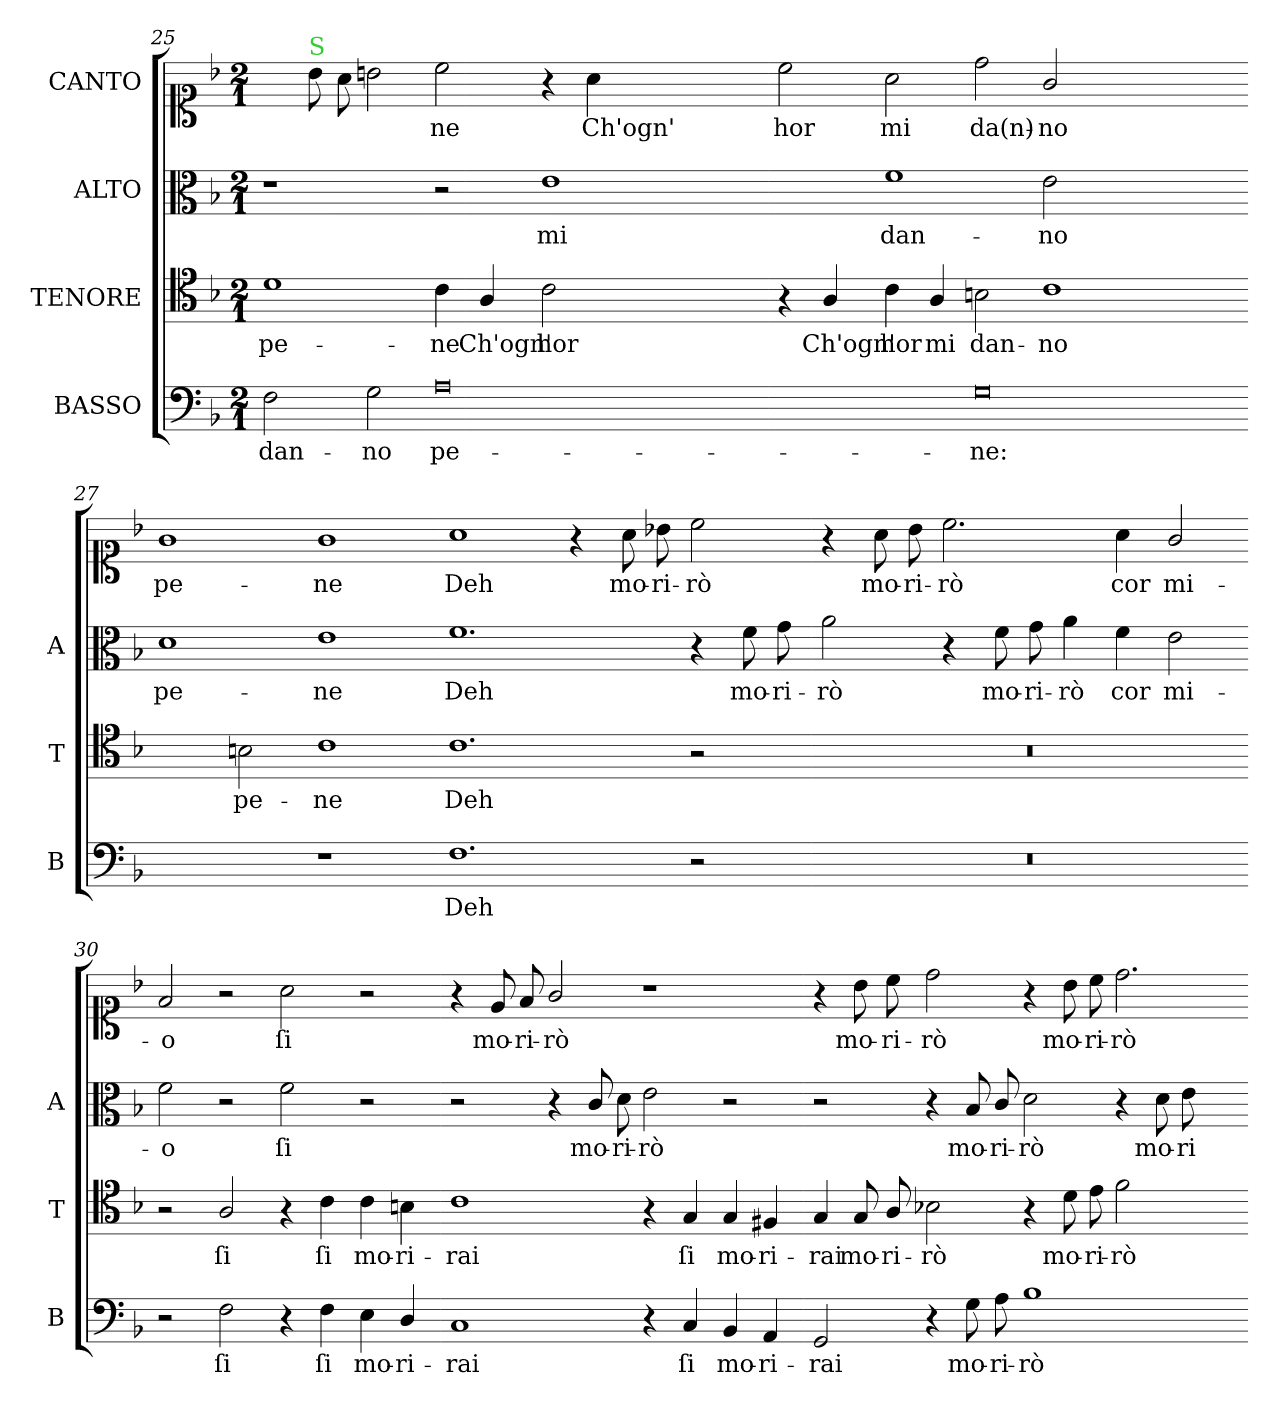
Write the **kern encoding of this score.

**kern	**text	**kern	**text	**kern	**text	**kern	**text
*part4	*part4	*part3	*part3	*part2	*part2	*part1	*part1
*staff4	*staff4	*staff3	*staff3	*staff2	*staff2	*staff1	*staff1
*I"BASSO	*	*I"TENORE	*	*I"ALTO	*	*I"CANTO	*
*I'B	*	*I'T	*	*I'A	*	*	*
*clefF4	*	*clefC4	*	*clefC3	*	*clefC1	*
*k[b-]	*	*k[b-]	*	*k[b-]	*	*k[b-]	*
*F:	*	*F:	*	*F:	*	*F:	*
*M2/1	*	*M2/1	*	*M2/1	*	*M2/1	*
=25	=25	=25	=25	=25	=25	=25	=25
2F\	dan-	1d	pe-	1r	.	4ryy	.
!	!	!	!	!	!	!LO:TX:a:color=limegreen:t=S	!
.	.	.	.	.	.	8b-\	.
.	.	.	.	.	.	8a\	.
2G\	-no	.	.	.	.	2bn\	.
0A	pe-	4c\	-ne	2r	.	2cc\	-ne
.	.	4A/	Ch'ogn'	.	.	.	.
.	.	2c\	hor	1e\	mi	4r	.
.	.	.	.	.	.	4a\	Ch'ogn'
.	.	1ryy	.	.	.	1ryy	.
.	.	.	.	2ryy	.	.	.
=26-	=26-	=26-	=26-	=26-	=26-	=26-	=26-
1ryy	.	4r	.	2ryy	.	2cc\	hor
!	!	!	!LO:LY:i	!	!	!	!
.	.	4A/	Ch'ogn'	.	.	.	.
!	!	!	!LO:LY:i	!	!	!	!
.	.	4c\	hor	1f	dan-	2a\	mi
.	.	4A/	mi	.	.	.	.
0G	-ne:	2Bn\	dan-	.	.	2dd\	da(n)-
.	.	1c\	-no	2e\	-no	2g/	-no
.	.	.	.	1ryy	.	1ryy	.
.	.	2ryy	.	.	.	.	.
=27-	=27-	=27-	=27-	=27-	=27-	=27-	=27-
1ryy	.	2ryy	.	1d	pe-	1g	pe-
.	.	2Bn\	pe-	.	.	.	.
1r	.	1c	-ne	1e	-ne	1g	-ne
=28-	=28-	=28-	=28-	=28-	=28-	=28-	=28-
1.F	Deh	1.c	Deh	1.f	Deh	1a	Deh
.	.	.	.	.	.	4r	.
.	.	.	.	.	.	8a\	mo-
.	.	.	.	.	.	8b-X\	-ri-
2r	.	2r	.	4r	.	2cc\	-rò
.	.	.	.	8f\	mo-	.	.
.	.	.	.	8g\	-ri-	.	.
=29-	=29-	=29-	=29-	=29-	=29-	=29-	=29-
0r	.	0r	.	2a\	-rò	4r	.
.	.	.	.	.	.	8a\	mo-
.	.	.	.	.	.	8b-\	-ri-
.	.	.	.	4r	.	2.cc\	-rò
.	.	.	.	8f\	mo-	.	.
.	.	.	.	8g\	-ri-	.	.
.	.	.	.	4a\	-rò	.	.
.	.	.	.	4f\	cor	4a\	cor
.	.	.	.	2e\	mi-	2g/	mi-
=30-	=30-	=30-	=30-	=30-	=30-	=30-	=30-
2r	.	2r	.	2f\	-o	2f/	-o
2F\	ſi	2A/	ſi	2r	.	2r	.
4r	.	4r	.	2f\	ſi	2a\	ſi
4F\	ſi	4c\	ſi	.	.	.	.
4E\	mo-	4c\	mo-	2r	.	2r	.
4D/	-ri-	4Bn\	-ri-	.	.	.	.
=31-	=31-	=31-	=31-	=31-	=31-	=31-	=31-
1C	-rai	1c	-rai	2r	.	4r	.
.	.	.	.	.	.	8e/	mo-
.	.	.	.	.	.	8f/	-ri-
.	.	.	.	4r	.	2g/	-rò
.	.	.	.	8c/	mo-	.	.
.	.	.	.	8d\	-ri-	.	.
4r	.	4r	.	2e\	-rò	1r	.
4C/	ſi	4G/	ſi	.	.	.	.
4BB-/	mo-	4G/	mo-	2r	.	.	.
4AA/	-ri-	4F#X/	-ri-	.	.	.	.
=32-	=32-	=32-	=32-	=32-	=32-	=32-	=32-
2GG/	-rai	4G/	-rai	2r	.	4r	.
.	.	8G/	mo-	.	.	8b-\	mo-
.	.	8A/	-ri-	.	.	8cc\	-ri-
4r	.	2B-X\	-rò	4r	.	2dd\	-rò
8G\	mo-	.	.	8B-/	mo-	.	.
8A\	-ri-	.	.	8c/	-ri-	.	.
1B-	-rò	4r	.	2d\	-rò	4r	.
.	.	8d\	mo-	.	.	8b-\	mo-
.	.	8e\	-ri-	.	.	8cc\	-ri-
.	.	2f\	-rò	4r	.	2.dd\	-rò
.	.	.	.	8d\	mo-	.	.
.	.	.	.	8e\	-ri-	.	.
4ryy	.	4ryy	.	4ryy	.	.	.
=-	=-	=-	=-	=-	=-	=-	=-
*-	*-	*-	*-	*-	*-	*-	*-
